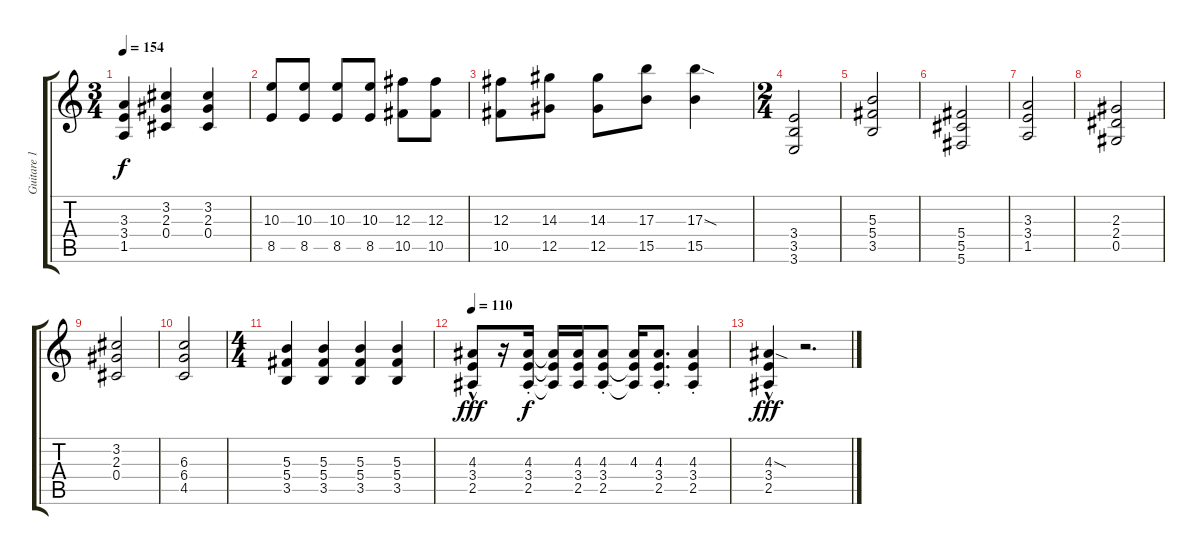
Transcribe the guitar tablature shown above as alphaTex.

\track ("Guitare 1" "Guitare 1") {instrument overdrivenguitar}
\staff {score tabs}
\tuning (Eb4 Bb3 Gb3 Db3 Ab2 Db2) {hide}
\ts (3 4)
\tempo 154
\clef g2
\ks c
(3.3 3.4 1.5).4{dy f} (3.2 2.3 0.4).4 (3.2 2.3 0.4).4 |
(10.3 8.5).8 (10.3 8.5).8 (10.3 8.5).8 (10.3 8.5).8 (12.3 10.5).8 (12.3 10.5).8 |
(12.3 10.5).8 (14.3 12.5).8 (14.3 12.5).8 (17.3 15.5).8 (17.3{sod} 15.5).4 |
\ts (2 4)
(3.4 3.5 3.6).2 |
(5.3 5.4 3.5).2 |
(5.4 5.5 5.6).2 |
(3.3 3.4 1.5).2 |
(2.3 2.4 0.5).2 |
(3.2 2.3 0.4).2 |
(6.3 6.4 4.5).2 |
\ts (4 4)
(5.3 5.4 3.5).4 (5.3 5.4 3.5).4 (5.3 5.4 3.5).4 (5.3 5.4 3.5).4 |
\tempo 110
(4.3{hac} 3.4{hac} 2.5{hac}).8{dy fff} r.16 (4.3{st} 3.4{st} 2.5{st}).16{dy f} (4.3{t} 3.4{t} 2.5{t}).16 (4.3 3.4 2.5).16 (4.3{st} 3.4{st} 2.5{st}).8 (4.3 3.4{t} 2.5{t}).16 (4.3{st} 3.4{st} 2.5{st}).8{d} (4.3{st} 3.4{st} 2.5{st}).4 |
(4.3{sod hac} 3.4{hac} 2.5{hac}).4{dy fff} r.2{d}
